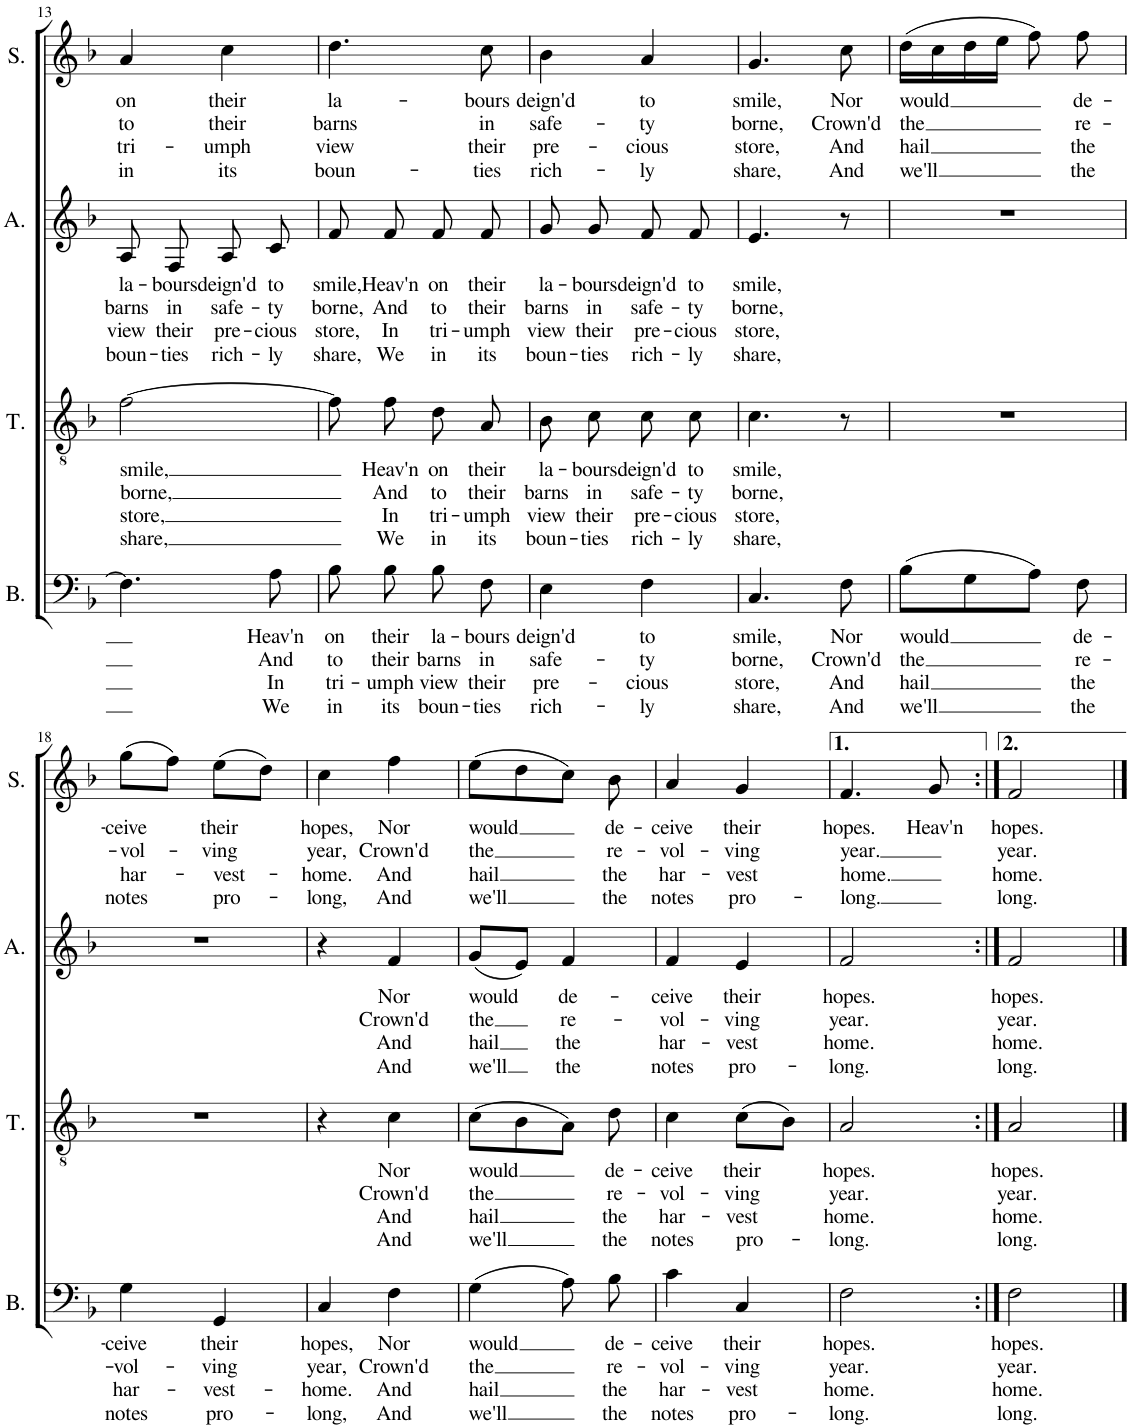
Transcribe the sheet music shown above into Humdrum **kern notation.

**kern	**text	**text	**text	**text	**kern	**text	**text	**text	**text	**kern	**text	**text	**text	**text	**kern	**text	**text	**text	**text
*part4	*part4	*part4	*part4	*part4	*part3	*part3	*part3	*part3	*part3	*part2	*part2	*part2	*part2	*part2	*part1	*part1	*part1	*part1	*part1
*staff4	*staff4	*staff4	*staff4	*staff4	*staff3	*staff3	*staff3	*staff3	*staff3	*staff2	*staff2	*staff2	*staff2	*staff2	*staff1	*staff1	*staff1	*staff1	*staff1
*I"Bass	*	*	*	*	*I"Tenor	*	*	*	*	*I"Alto	*	*	*	*	*I"Soprano	*	*	*	*
*I'B.	*	*	*	*	*I'T.	*	*	*	*	*I'A.	*	*	*	*	*I'S.	*	*	*	*
!!LO:PB:g=z
*clefF4	*	*	*	*	*clefGv2	*	*	*	*	*clefG2	*	*	*	*	*clefG2	*	*	*	*
*k[b-]	*	*	*	*	*k[b-]	*	*	*	*	*k[b-]	*	*	*	*	*k[b-]	*	*	*	*
*M2/4	*	*	*	*	*M2/4	*	*	*	*	*M2/4	*	*	*	*	*M2/4	*	*	*	*
=13	=13	=13	=13	=13	=13	=13	=13	=13	=13	=13	=13	=13	=13	=13	=13	=13	=13	=13	=13
!	!	!	!	!	!	!LO:LY:b	!LO:LY:b	!LO:LY:b	!LO:LY:b	!	!LO:LY:b	!LO:LY:b	!LO:LY:b	!LO:LY:b	!	!LO:LY:b	!LO:LY:b	!LO:LY:b	!LO:LY:b
4.F\]	.	.	.	.	[2f\	smile,	borne,	store,	share,	8A/	la-	barns	view	boun-	4a/	on	to	tri-	in
!	!	!	!	!	!	!	!	!	!	!	!LO:LY:b	!LO:LY:b	!LO:LY:b	!LO:LY:b	!	!	!	!	!
.	.	.	.	.	.	.	.	.	.	8F/	-bours	in	their	-ties	.	.	.	.	.
!	!	!	!	!	!	!	!	!	!	!	!LO:LY:b	!LO:LY:b	!LO:LY:b	!LO:LY:b	!	!LO:LY:b	!LO:LY:b	!LO:LY:b	!LO:LY:b
.	.	.	.	.	.	.	.	.	.	8A/	deign'd	safe-	pre-	rich-	4cc\	their	their	-umph	its
!	!LO:LY:b	!LO:LY:b	!LO:LY:b	!LO:LY:b	!	!	!	!	!	!	!LO:LY:b	!LO:LY:b	!LO:LY:b	!LO:LY:b	!	!	!	!	!
8A\	Heav'n	And	In	We	.	.	.	.	.	8c/	to	-ty	-cious	-ly	.	.	.	.	.
=14	=14	=14	=14	=14	=14	=14	=14	=14	=14	=14	=14	=14	=14	=14	=14	=14	=14	=14	=14
!	!LO:LY:b	!LO:LY:b	!LO:LY:b	!LO:LY:b	!	!	!	!	!	!	!LO:LY:b	!LO:LY:b	!LO:LY:b	!LO:LY:b	!	!LO:LY:b	!LO:LY:b	!LO:LY:b	!LO:LY:b
8B-\	on	to	tri-	in	8f\]	.	.	.	.	8f/	smile,	borne,	store,	share,	4.dd\	la-	barns	view	boun-
!	!LO:LY:b	!LO:LY:b	!LO:LY:b	!LO:LY:b	!	!LO:LY:b	!LO:LY:b	!LO:LY:b	!LO:LY:b	!	!LO:LY:b	!LO:LY:b	!LO:LY:b	!LO:LY:b	!	!	!	!	!
8B-\	their	their	-umph	its	8f\	Heav'n	And	In	We	8f/	Heav'n	And	In	We	.	.	.	.	.
!	!LO:LY:b	!LO:LY:b	!LO:LY:b	!LO:LY:b	!	!LO:LY:b	!LO:LY:b	!LO:LY:b	!LO:LY:b	!	!LO:LY:b	!LO:LY:b	!LO:LY:b	!LO:LY:b	!	!	!	!	!
8B-\	la-	barns	view	boun-	8d\	on	to	tri-	in	8f/	on	to	tri-	in	.	.	.	.	.
!	!LO:LY:b	!LO:LY:b	!LO:LY:b	!LO:LY:b	!	!LO:LY:b	!LO:LY:b	!LO:LY:b	!LO:LY:b	!	!LO:LY:b	!LO:LY:b	!LO:LY:b	!LO:LY:b	!	!LO:LY:b	!LO:LY:b	!LO:LY:b	!LO:LY:b
8F\	-bours	in	their	-ties	8A/	their	their	-umph	its	8f/	their	their	-umph	its	8cc\	-bours	in	their	-ties
=15	=15	=15	=15	=15	=15	=15	=15	=15	=15	=15	=15	=15	=15	=15	=15	=15	=15	=15	=15
!	!LO:LY:b	!LO:LY:b	!LO:LY:b	!LO:LY:b	!	!LO:LY:b	!LO:LY:b	!LO:LY:b	!LO:LY:b	!	!LO:LY:b	!LO:LY:b	!LO:LY:b	!LO:LY:b	!	!LO:LY:b	!LO:LY:b	!LO:LY:b	!LO:LY:b
4E\	deign'd	safe-	pre-	rich-	8B-\	la-	barns	view	boun-	8g/	la-	barns	view	boun-	4b-\	deign'd	safe-	pre-	rich-
!	!	!	!	!	!	!LO:LY:b	!LO:LY:b	!LO:LY:b	!LO:LY:b	!	!LO:LY:b	!LO:LY:b	!LO:LY:b	!LO:LY:b	!	!	!	!	!
.	.	.	.	.	8c\	-bours	in	their	-ties	8g/	-bours	in	their	-ties	.	.	.	.	.
!	!LO:LY:b	!LO:LY:b	!LO:LY:b	!LO:LY:b	!	!LO:LY:b	!LO:LY:b	!LO:LY:b	!LO:LY:b	!	!LO:LY:b	!LO:LY:b	!LO:LY:b	!LO:LY:b	!	!LO:LY:b	!LO:LY:b	!LO:LY:b	!LO:LY:b
4F\	to	-ty	-cious	-ly	8c\	deign'd	safe-	pre-	rich-	8f/	deign'd	safe-	pre-	rich-	4a/	to	-ty	-cious	-ly
!	!	!	!	!	!	!LO:LY:b	!LO:LY:b	!LO:LY:b	!LO:LY:b	!	!LO:LY:b	!LO:LY:b	!LO:LY:b	!LO:LY:b	!	!	!	!	!
.	.	.	.	.	8c\	to	-ty	-cious	-ly	8f/	to	-ty	-cious	-ly	.	.	.	.	.
=16	=16	=16	=16	=16	=16	=16	=16	=16	=16	=16	=16	=16	=16	=16	=16	=16	=16	=16	=16
!	!LO:LY:b	!LO:LY:b	!LO:LY:b	!LO:LY:b	!	!LO:LY:b	!LO:LY:b	!LO:LY:b	!LO:LY:b	!	!LO:LY:b	!LO:LY:b	!LO:LY:b	!LO:LY:b	!	!LO:LY:b	!LO:LY:b	!LO:LY:b	!LO:LY:b
4.C/	smile,	borne,	store,	share,	4.c\	smile,	borne,	store,	share,	4.e/	smile,	borne,	store,	share,	4.g/	smile,	borne,	store,	share,
!	!LO:LY:b	!LO:LY:b	!LO:LY:b	!LO:LY:b	!	!	!	!	!	!	!	!	!	!	!	!LO:LY:b	!LO:LY:b	!LO:LY:b	!LO:LY:b
8F\	Nor	Crown'd	And	And	8r	.	.	.	.	8r	.	.	.	.	8cc\	Nor	Crown'd	And	And
=17	=17	=17	=17	=17	=17	=17	=17	=17	=17	=17	=17	=17	=17	=17	=17	=17	=17	=17	=17
!	!LO:LY:b	!LO:LY:b	!LO:LY:b	!LO:LY:b	!	!	!	!	!	!	!	!	!	!	!	!LO:LY:b	!LO:LY:b	!LO:LY:b	!LO:LY:b
(8B-\L	would	the	hail	we'll	2r	.	.	.	.	2r	.	.	.	.	(16dd\LL	would	the	hail	we'll
.	.	.	.	.	.	.	.	.	.	.	.	.	.	.	16cc\	.	.	.	.
8G\	.	.	.	.	.	.	.	.	.	.	.	.	.	.	16dd\	.	.	.	.
.	.	.	.	.	.	.	.	.	.	.	.	.	.	.	16ee\JJ	.	.	.	.
8A\J)	.	.	.	.	.	.	.	.	.	.	.	.	.	.	8ff\)	.	.	.	.
!	!LO:LY:b	!LO:LY:b	!LO:LY:b	!LO:LY:b	!	!	!	!	!	!	!	!	!	!	!	!LO:LY:b	!LO:LY:b	!LO:LY:b	!LO:LY:b
8F\	de-	re-	the	the	.	.	.	.	.	.	.	.	.	.	8ff\	de-	re-	the	the
!!LO:LB:g=z
=18	=18	=18	=18	=18	=18	=18	=18	=18	=18	=18	=18	=18	=18	=18	=18	=18	=18	=18	=18
!	!LO:LY:b	!LO:LY:b	!LO:LY:b	!LO:LY:b	!	!	!	!	!	!	!	!	!	!	!	!LO:LY:b	!LO:LY:b	!LO:LY:b	!LO:LY:b
4G\	-ceive	-vol-	har-	notes	2r	.	.	.	.	2r	.	.	.	.	(8gg\L	-ceive	-vol-	har-	notes
.	.	.	.	.	.	.	.	.	.	.	.	.	.	.	8ff\J)	.	.	.	.
!	!LO:LY:b	!LO:LY:b	!LO:LY:b	!LO:LY:b	!	!	!	!	!	!	!	!	!	!	!	!LO:LY:b	!LO:LY:b	!LO:LY:b	!LO:LY:b
4GG/	their	-ving	-vest-	pro-	.	.	.	.	.	.	.	.	.	.	(8ee\L	their	-ving	-vest-	pro-
.	.	.	.	.	.	.	.	.	.	.	.	.	.	.	8dd\J)	.	.	.	.
=19	=19	=19	=19	=19	=19	=19	=19	=19	=19	=19	=19	=19	=19	=19	=19	=19	=19	=19	=19
!	!LO:LY:b	!LO:LY:b	!LO:LY:b	!LO:LY:b	!	!	!	!	!	!	!	!	!	!	!	!LO:LY:b	!LO:LY:b	!LO:LY:b	!LO:LY:b
4C/	hopes,	year,	-home.	-long,	4r	.	.	.	.	4r	.	.	.	.	4cc\	hopes,	year,	-home.	-long,
!	!LO:LY:b	!LO:LY:b	!LO:LY:b	!LO:LY:b	!	!LO:LY:b	!LO:LY:b	!LO:LY:b	!LO:LY:b	!	!LO:LY:b	!LO:LY:b	!LO:LY:b	!LO:LY:b	!	!LO:LY:b	!LO:LY:b	!LO:LY:b	!LO:LY:b
4F\	Nor	Crown'd	And	And	4c\	Nor	Crown'd	And	And	4f/	Nor	Crown'd	And	And	4ff\	Nor	Crown'd	And	And
=20	=20	=20	=20	=20	=20	=20	=20	=20	=20	=20	=20	=20	=20	=20	=20	=20	=20	=20	=20
!	!LO:LY:b	!LO:LY:b	!LO:LY:b	!LO:LY:b	!	!LO:LY:b	!LO:LY:b	!LO:LY:b	!LO:LY:b	!	!LO:LY:b	!LO:LY:b	!LO:LY:b	!LO:LY:b	!	!LO:LY:b	!LO:LY:b	!LO:LY:b	!LO:LY:b
(4G\	would	the	hail	we'll	(8c\L	would	the	hail	we'll	(8g/L	would	the	hail	we'll	(8ee\L	would	the	hail	we'll
.	.	.	.	.	8B-\	.	.	.	.	8e/J)	.	.	.	.	8dd\	.	.	.	.
!	!	!	!	!	!	!	!	!	!	!	!LO:LY:b	!LO:LY:b	!LO:LY:b	!LO:LY:b	!	!	!	!	!
8A\)	.	.	.	.	8A\J)	.	.	.	.	4f/	de-	re-	the	the	8cc\J)	.	.	.	.
!	!LO:LY:b	!LO:LY:b	!LO:LY:b	!LO:LY:b	!	!LO:LY:b	!LO:LY:b	!LO:LY:b	!LO:LY:b	!	!	!	!	!	!	!LO:LY:b	!LO:LY:b	!LO:LY:b	!LO:LY:b
8B-\	de-	re-	the	the	8d\	de-	re-	the	the	.	.	.	.	.	8b-\	de-	re-	the	the
=21	=21	=21	=21	=21	=21	=21	=21	=21	=21	=21	=21	=21	=21	=21	=21	=21	=21	=21	=21
!	!LO:LY:b	!LO:LY:b	!LO:LY:b	!LO:LY:b	!	!LO:LY:b	!LO:LY:b	!LO:LY:b	!LO:LY:b	!	!LO:LY:b	!LO:LY:b	!LO:LY:b	!LO:LY:b	!	!LO:LY:b	!LO:LY:b	!LO:LY:b	!LO:LY:b
4c\	-ceive	-vol-	har-	notes	4c\	-ceive	-vol-	har-	notes	4f/	-ceive	-vol-	har-	notes	4a/	-ceive	-vol-	har-	notes
!	!LO:LY:b	!LO:LY:b	!LO:LY:b	!LO:LY:b	!	!LO:LY:b	!LO:LY:b	!LO:LY:b	!LO:LY:b	!	!LO:LY:b	!LO:LY:b	!LO:LY:b	!LO:LY:b	!	!LO:LY:b	!LO:LY:b	!LO:LY:b	!LO:LY:b
4C/	their	-ving	-vest	pro-	(8c\L	their	-ving	-vest	pro-	4e/	their	-ving	-vest	pro-	4g/	their	-ving	-vest	pro-
.	.	.	.	.	8B-\J)	.	.	.	.	.	.	.	.	.	.	.	.	.	.
=22	=22	=22	=22	=22	=22	=22	=22	=22	=22	=22	=22	=22	=22	=22	=22	=22	=22	=22	=22
!	!LO:LY:b	!LO:LY:b	!LO:LY:b	!LO:LY:b	!	!LO:LY:b	!LO:LY:b	!LO:LY:b	!LO:LY:b	!	!LO:LY:b	!LO:LY:b	!LO:LY:b	!LO:LY:b	!	!LO:LY:b	!LO:LY:b	!LO:LY:b	!LO:LY:b
2F\	hopes.	year.	home.	-long.	2A/	hopes.	year.	home.	-long.	2f/	hopes.	year.	home.	-long.	4.f/	hopes.	year.	home.	-long.
!	!	!	!	!	!	!	!	!	!	!	!	!	!	!	!	!LO:LY:b	!	!	!
.	.	.	.	.	.	.	.	.	.	.	.	.	.	.	8g/	Heav'n	.	.	.
=23:|!	=23:|!	=23:|!	=23:|!	=23:|!	=23:|!	=23:|!	=23:|!	=23:|!	=23:|!	=23:|!	=23:|!	=23:|!	=23:|!	=23:|!	=23:|!	=23:|!	=23:|!	=23:|!	=23:|!
!	!LO:LY:b	!LO:LY:b	!LO:LY:b	!LO:LY:b	!	!LO:LY:b	!LO:LY:b	!LO:LY:b	!LO:LY:b	!	!LO:LY:b	!LO:LY:b	!LO:LY:b	!LO:LY:b	!	!LO:LY:b	!LO:LY:b	!LO:LY:b	!LO:LY:b
2F\	hopes.	year.	home.	long.	2A/	hopes.	year.	home.	long.	2f/	hopes.	year.	home.	long.	2f/	hopes.	year.	home.	long.
==	==	==	==	==	==	==	==	==	==	==	==	==	==	==	==	==	==	==	==
*-	*-	*-	*-	*-	*-	*-	*-	*-	*-	*-	*-	*-	*-	*-	*-	*-	*-	*-	*-
